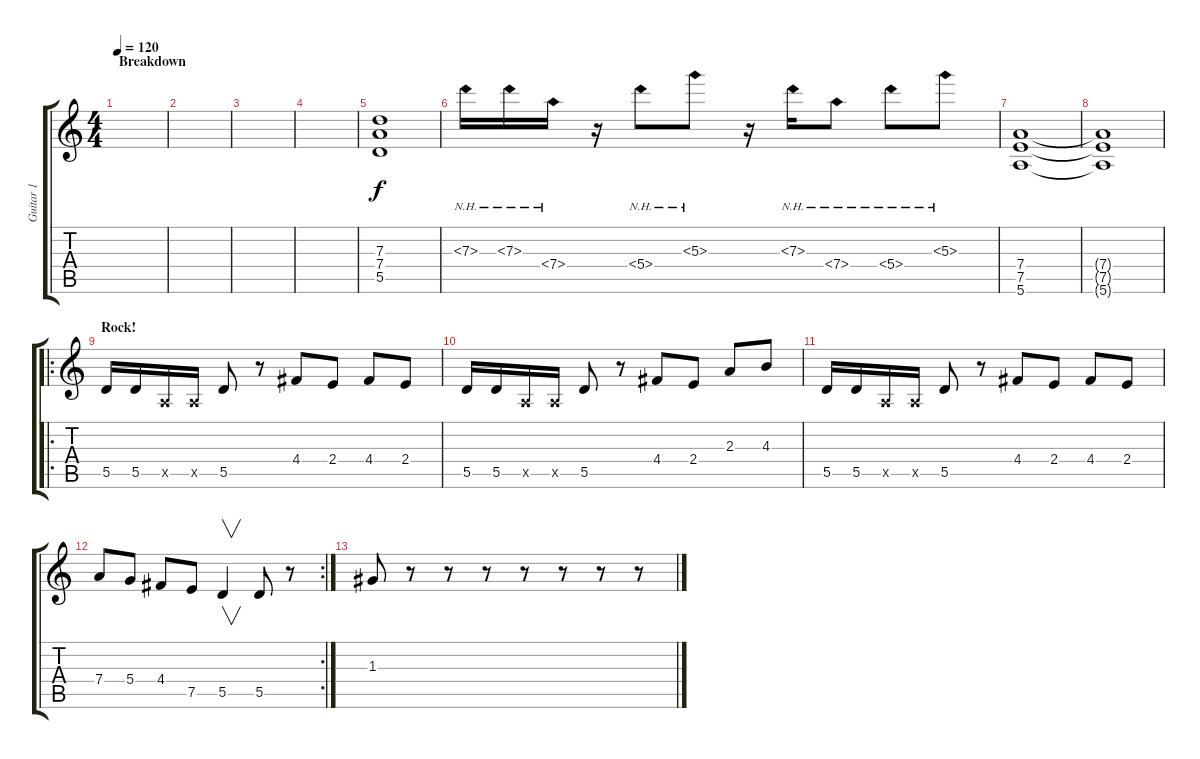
\track ("Guitar 1" "Guitar 1") {instrument overdrivenguitar}
\staff {score tabs}
\tuning (E4 B3 G3 D3 A2 E2) {hide}
\ts (4 4)
\section ("" "Breakdown")
\tempo 120
\clef g2
\ks c
|
|
|
|
(7.3 7.4 5.5).1 |
7.3{nh}.16 7.3{nh}.16 7.4{nh}.16 r.16 5.4{nh}.8 5.3{nh}.8 r.16 7.3{nh}.16 7.4{nh}.8 5.4{nh}.8 5.3{nh}.8 |
(7.4 7.5 5.6).1 |
(7.4{t} 7.5{t} 5.6{t}).1 |
\ro
\section ("" "Rock!")
5.5.16 5.5.16 0.5{x}.16 0.5{x}.16 5.5.8 r.8 4.4.8 2.4.8 4.4.8 2.4.8 |
5.5.16 5.5.16 0.5{x}.16 0.5{x}.16 5.5.8 r.8 4.4.8 2.4.8 2.3.8 4.3.8 |
5.5.16 5.5.16 0.5{x}.16 0.5{x}.16 5.5.8 r.8 4.4.8 2.4.8 4.4.8 2.4.8 |
\rc 2
7.4.8 5.4.8 4.4.8 7.5.8 5.5.4{v} 5.5.8 r.8 |
1.3.8 r.8 r.8 r.8 r.8 r.8 r.8 r.8
